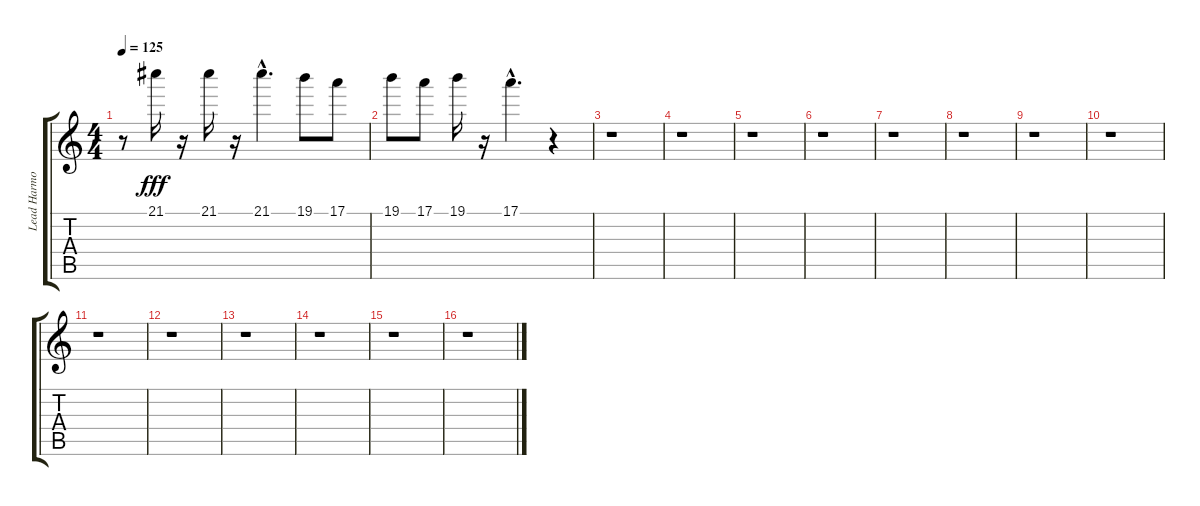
\track ("Lead Harmony    " "Lead Harmo") {instrument acousticguitarsteel}
\staff {score tabs}
\tuning (E4 B3 G3 D3 A2 E2) {hide}
\ts (4 4)
\tempo 125
\clef g2
\ks c
r.8{dy fff} 21.1.16 r.16 21.1.16 r.16 21.1{hac}.4{d} 19.1.8 17.1.8 |
19.1.8 17.1.8 19.1.16 r.16 17.1{hac}.4{d} r.4 |
r.1 |
r.1 |
r.1 |
r.1 |
r.1 |
r.1 |
r.1 |
r.1 |
r.1 |
r.1 |
r.1 |
r.1 |
r.1 |
r.1
